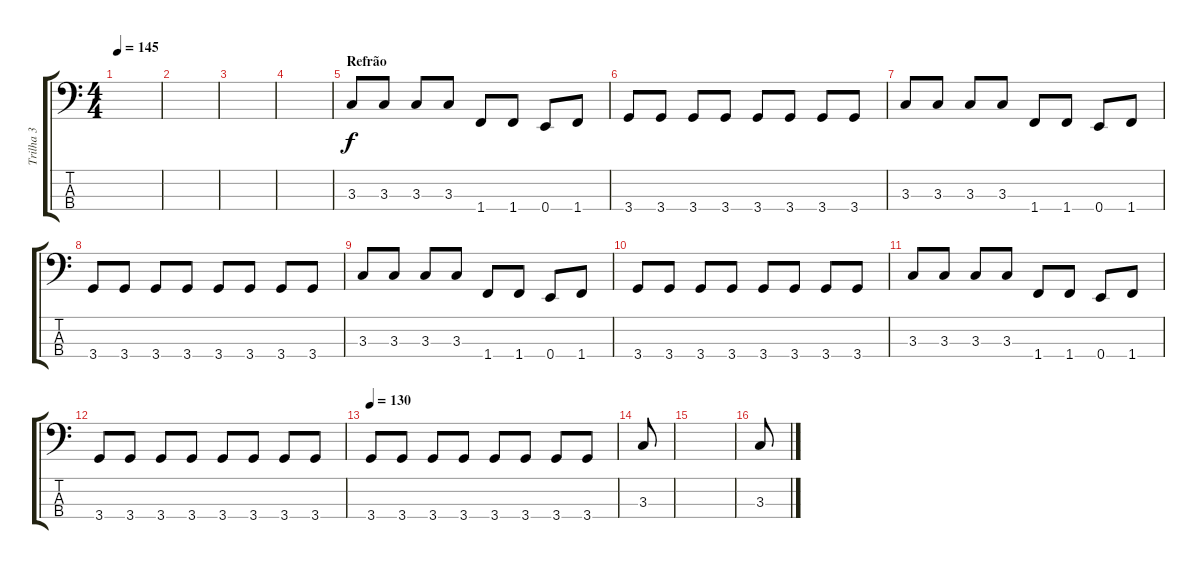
\track ("Trilha 3" "Trilha 3") {instrument electricbasspick}
\staff {score tabs}
\tuning (G2 D2 A1 E1) {hide}
\ts (4 4)
\tempo 145
\clef f4
\ks c
|
|
|
|
\section ("" "Refrão")
3.3.8 3.3.8 3.3.8 3.3.8 1.4.8 1.4.8 0.4.8 1.4.8 |
3.4.8 3.4.8 3.4.8 3.4.8 3.4.8 3.4.8 3.4.8 3.4.8 |
3.3.8 3.3.8 3.3.8 3.3.8 1.4.8 1.4.8 0.4.8 1.4.8 |
3.4.8 3.4.8 3.4.8 3.4.8 3.4.8 3.4.8 3.4.8 3.4.8 |
3.3.8 3.3.8 3.3.8 3.3.8 1.4.8 1.4.8 0.4.8 1.4.8 |
3.4.8 3.4.8 3.4.8 3.4.8 3.4.8 3.4.8 3.4.8 3.4.8 |
3.3.8 3.3.8 3.3.8 3.3.8 1.4.8 1.4.8 0.4.8 1.4.8 |
3.4.8 3.4.8 3.4.8 3.4.8 3.4.8 3.4.8 3.4.8 3.4.8 |
\tempo 130
3.4.8 3.4.8 3.4.8 3.4.8 3.4.8 3.4.8 3.4.8 3.4.8 |
3.3.8 |
|
3.3.8
